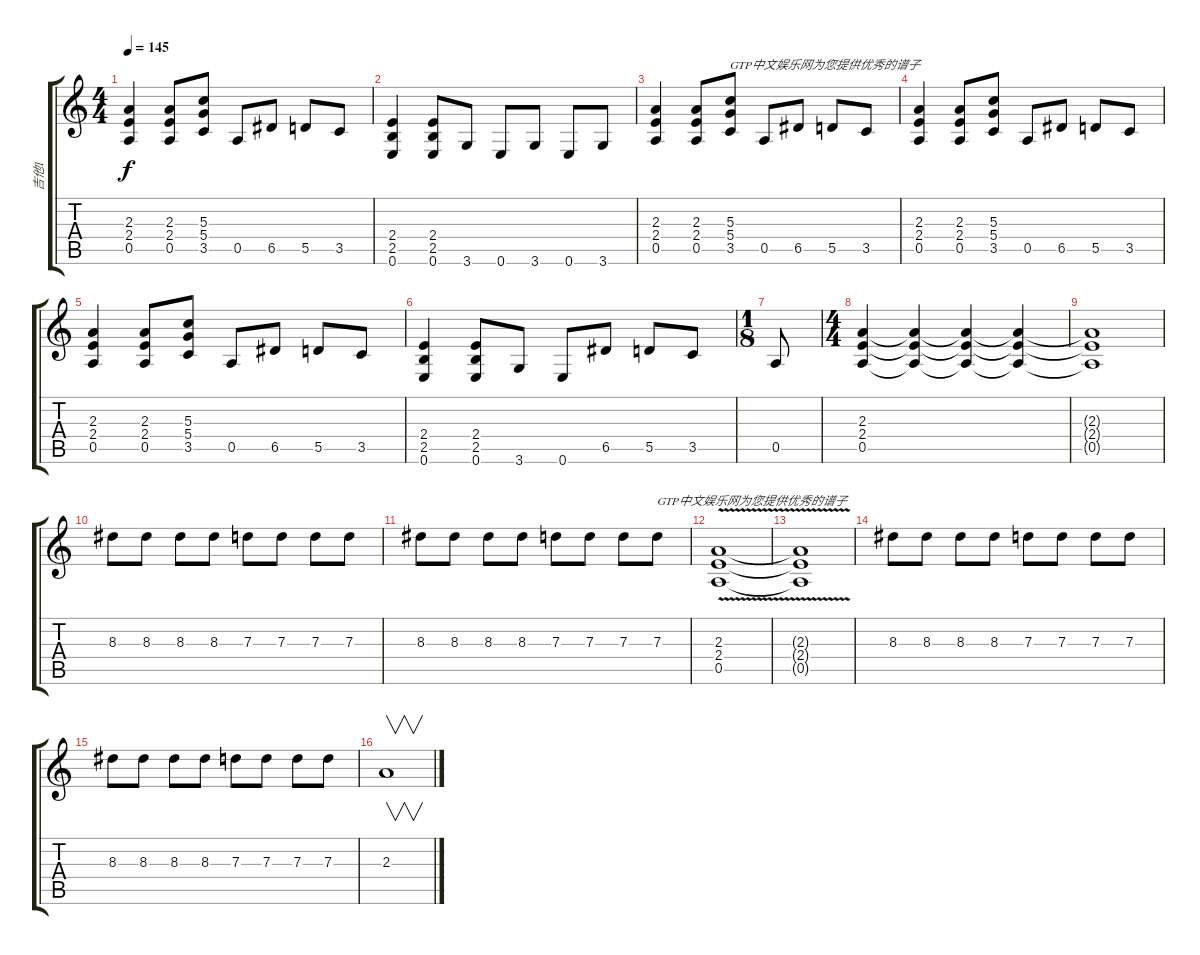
\track ("吉他1" "吉他1") {instrument distortionguitar}
\staff {score tabs}
\tuning (E4 B3 G3 D3 A2 E2) {hide}
\ts (4 4)
\tempo 145
\clef g2
\ks c
(2.3 2.4 0.5).4{dy f} (2.3 2.4 0.5).8 (5.3 5.4 3.5).8 0.5.8 6.5.8 5.5.8 3.5.8 |
(2.4 2.5 0.6).4 (2.4 2.5 0.6).8 3.6.8 0.6.8 3.6.8 0.6.8 3.6.8 |
(2.3 2.4 0.5).4 (2.3 2.4 0.5).8 (5.3 5.4 3.5).8{txt "GTP中文娱乐网为您提供优秀的谱子"} 0.5.8 6.5.8 5.5.8 3.5.8 |
(2.3 2.4 0.5).4 (2.3 2.4 0.5).8 (5.3 5.4 3.5).8 0.5.8 6.5.8 5.5.8 3.5.8 |
(2.3 2.4 0.5).4 (2.3 2.4 0.5).8 (5.3 5.4 3.5).8 0.5.8 6.5.8 5.5.8 3.5.8 |
(2.4 2.5 0.6).4 (2.4 2.5 0.6).8 3.6.8 0.6.8 6.5.8 5.5.8 3.5.8 |
\ts (1 8)
0.5.8 |
\ts (4 4)
(2.3 2.4 0.5).4 (2.3{t} 2.4{t} 0.5{t}).4 (2.3{t} 2.4{t} 0.5{t}).4 (2.3{t} 2.4{t} 0.5{t}).4 |
(2.3{t} 2.4{t} 0.5{t}).1 |
8.3.8 8.3.8 8.3.8 8.3.8 7.3.8 7.3.8 7.3.8 7.3.8 |
8.3.8 8.3.8 8.3.8 8.3.8 7.3.8 7.3.8 7.3.8 7.3.8{txt "GTP中文娱乐网为您提供优秀的谱子"} |
(2.3{v} 2.4{v} 0.5).1 |
(2.3{t} 2.4{t} 0.5{t}).1 |
8.3.8 8.3.8 8.3.8 8.3.8 7.3.8 7.3.8 7.3.8 7.3.8 |
8.3.8 8.3.8 8.3.8 8.3.8 7.3.8 7.3.8 7.3.8 7.3.8 |
2.3.1{v}
